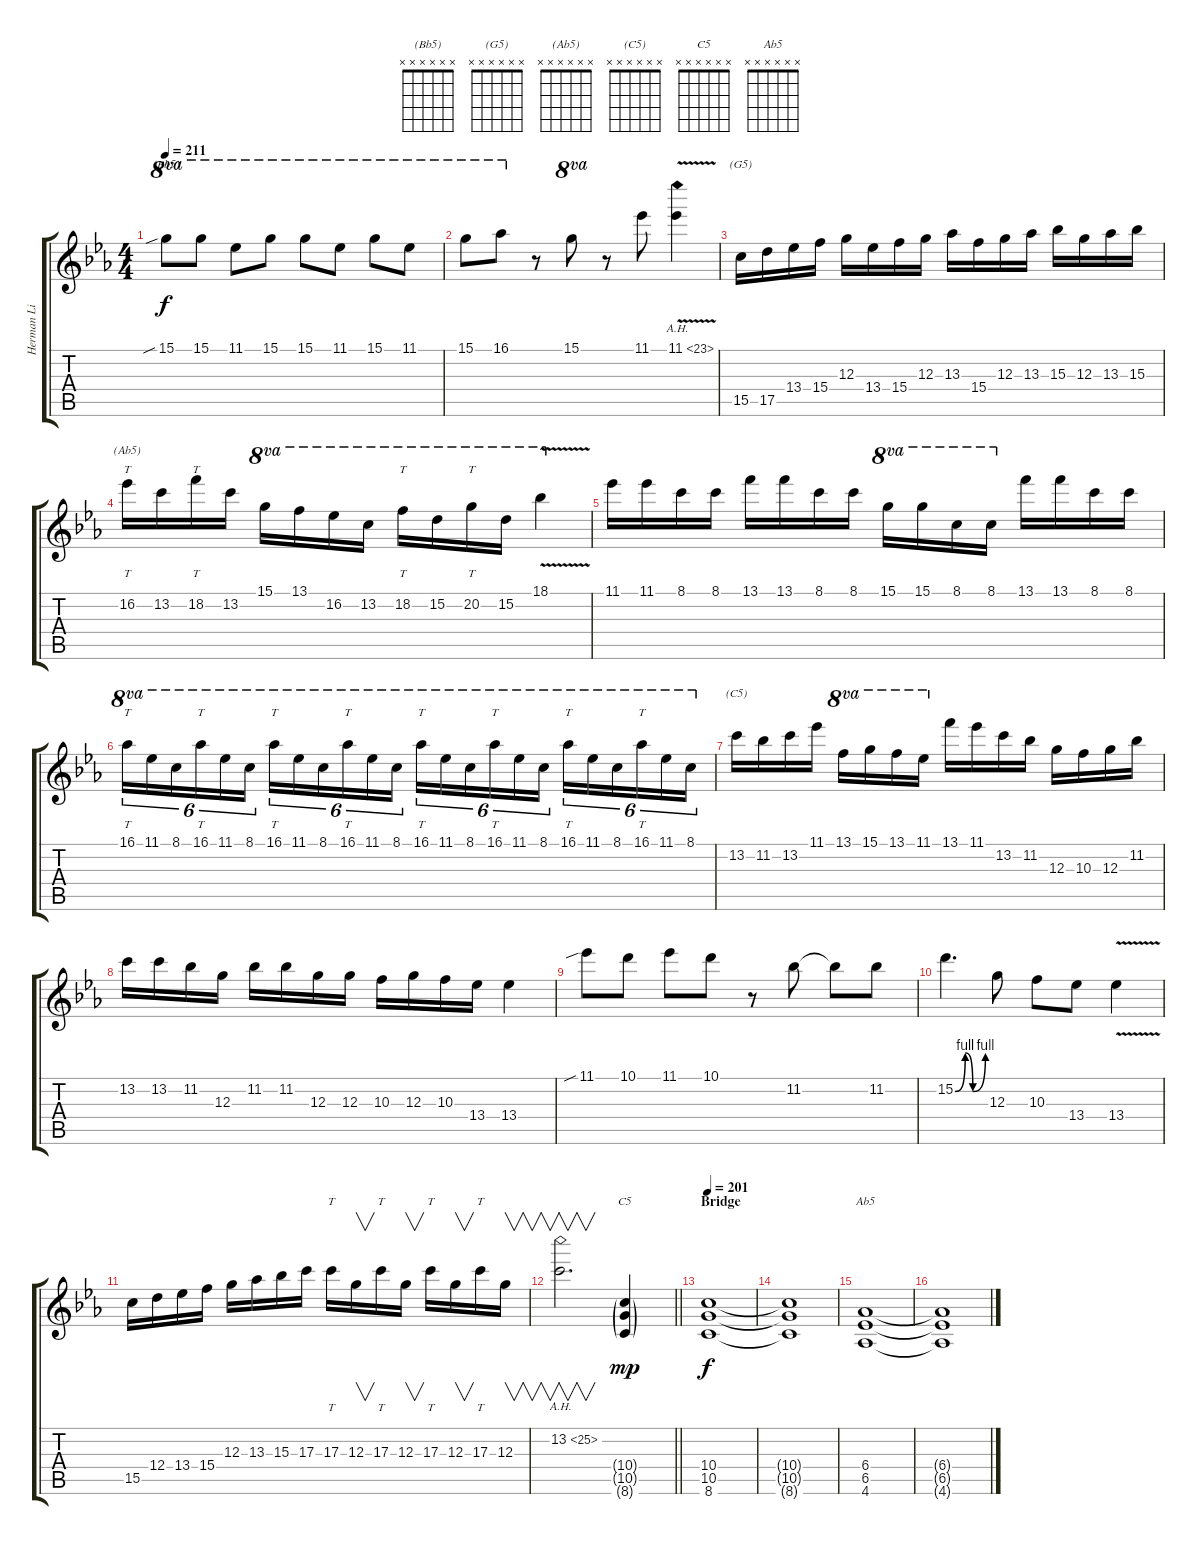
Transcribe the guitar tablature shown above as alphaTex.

\track ("Herman Li (Lead 1 and Rhythm)" "Herman Li ") {instrument distortionguitar}
\staff {score tabs}
\tuning (E4 B3 G3 D3 A2 E2) {hide}
\chord ("(Bb5)" x x x x x x)
\chord ("(G5)" x x x x x x)
\chord ("(Ab5)" x x x x x x)
\chord ("(C5)" x x x x x x)
\chord ("C5" x x x x x x)
\chord ("Ab5" x x x x x x)
\ts (4 4)
\tempo 211
\clef g2
\ks eb
15.1{sib}.8{ch "(Bb5)" ot 8va dy f} 15.1.8{ot 8va} 11.1.8{ot 8va} 15.1.8{ot 8va} 15.1.8{ot 8va} 11.1.8{ot 8va} 15.1.8{ot 8va} 11.1.8{ot 8va} |
15.1.8{ot 8va} 16.1.8{ot 8va} r.8 15.1.8{ot 8va} r.8 11.1.8 11.1{ah 12 v}.4 |
15.5.16{ch "(G5)"} 17.5.16 13.4.16 15.4.16 12.3.16 13.4.16 15.4.16 12.3.16 13.3.16 15.4.16 12.3.16 13.3.16 15.3.16 12.3.16 13.3.16 15.3.16 |
16.2.16{tt ch "(Ab5)"} 13.2.16 18.2.16{tt} 13.2.16 15.1.16{ot 8va} 13.1.16{ot 8va} 16.2.16{ot 8va} 13.2.16{ot 8va} 18.2.16{tt ot 8va} 15.2.16{ot 8va} 20.2.16{tt ot 8va} 15.2.16{ot 8va} 18.1{v}.4{ot 8va} |
11.1.16 11.1.16 8.1.16 8.1.16 13.1.16 13.1.16 8.1.16 8.1.16 15.1.16{ot 8va} 15.1.16{ot 8va} 8.1.16{ot 8va} 8.1.16{ot 8va} 13.1.16 13.1.16 8.1.16 8.1.16 |
16.1.16{tt tu (6 4) ot 8va} 11.1.16{tu (6 4) ot 8va} 8.1.16{tu (6 4) ot 8va} 16.1.16{tt tu (6 4) ot 8va} 11.1.16{tu (6 4) ot 8va} 8.1.16{tu (6 4) ot 8va} 16.1.16{tt tu (6 4) ot 8va} 11.1.16{tu (6 4) ot 8va} 8.1.16{tu (6 4) ot 8va} 16.1.16{tt tu (6 4) ot 8va} 11.1.16{tu (6 4) ot 8va} 8.1.16{tu (6 4) ot 8va} 16.1.16{tt tu (6 4) ot 8va} 11.1.16{tu (6 4) ot 8va} 8.1.16{tu (6 4) ot 8va} 16.1.16{tt tu (6 4) ot 8va} 11.1.16{tu (6 4) ot 8va} 8.1.16{tu (6 4) ot 8va} 16.1.16{tt tu (6 4) ot 8va} 11.1.16{tu (6 4) ot 8va} 8.1.16{tu (6 4) ot 8va} 16.1.16{tt tu (6 4) ot 8va} 11.1.16{tu (6 4) ot 8va} 8.1.16{tu (6 4) ot 8va} |
13.2.16{ch "(C5)"} 11.2.16 13.2.16 11.1.16 13.1.16{ot 8va} 15.1.16{ot 8va} 13.1.16{ot 8va} 11.1.16{ot 8va} 13.1.16 11.1.16 13.2.16 11.2.16 12.3.16 10.3.16 12.3.16 11.2.16 |
13.2.16 13.2.16 11.2.16 12.3.16 11.2.16 11.2.16 12.3.16 12.3.16 10.3.16 12.3.16 10.3.16 13.4.16 13.4.4 |
11.1{sib}.8 10.1.8 11.1.8 10.1.8 r.8 11.2.8 11.2{t}.8 11.2.8 |
15.2{be (custom 0 0 20 4 35 0 60 4)}.4{d} 12.3.8 10.3.8 13.4.8 13.4{v}.4 |
15.5.16 12.4.16 13.4.16 15.4.16 12.3.16 13.3.16 15.3.16 17.3.16 17.3.16{tt} 12.3.16{v} 17.3.16{tt} 12.3.16{v} 17.3.16{tt} 12.3.16{v} 17.3.16{tt} 12.3.16{v} |
\barLineRight lightlight
13.2{ah 12}.2{v d} (10.4{g} 10.5{g} 8.6{g}).4{ch "C5" dy mp} |
\section ("" "Bridge")
\tempo 201
(10.4 10.5 8.6).1{dy f} |
(10.4{t} 10.5{t} 8.6{t}).1 |
(6.4 6.5 4.6).1{ch "Ab5"} |
(6.4{t} 6.5{t} 4.6{t}).1
